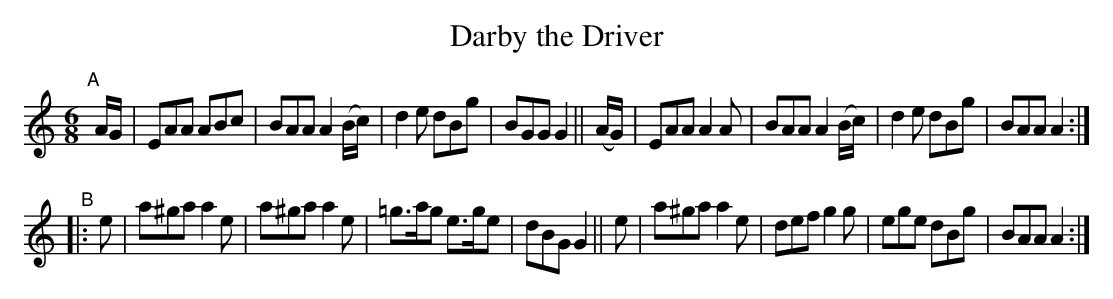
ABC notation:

X:1
T: Darby the Driver
M: 6/8
K: Am
"^A"[|] A/G/ |\
EAA ABc | BAA A2(B/c/) | d2e dBg | BGG G2 || (A/G/) |\
EAA A2A | BAA A2(B/c/) | d2e dBg | BAA A2 :|
"^B"|: e |\
a^ga a2e | a^ga a2e | =g>ag e>ge | dBG G2 || e |\
a^ga a2e | def g2g | ege dBg | BAA A2 :|
